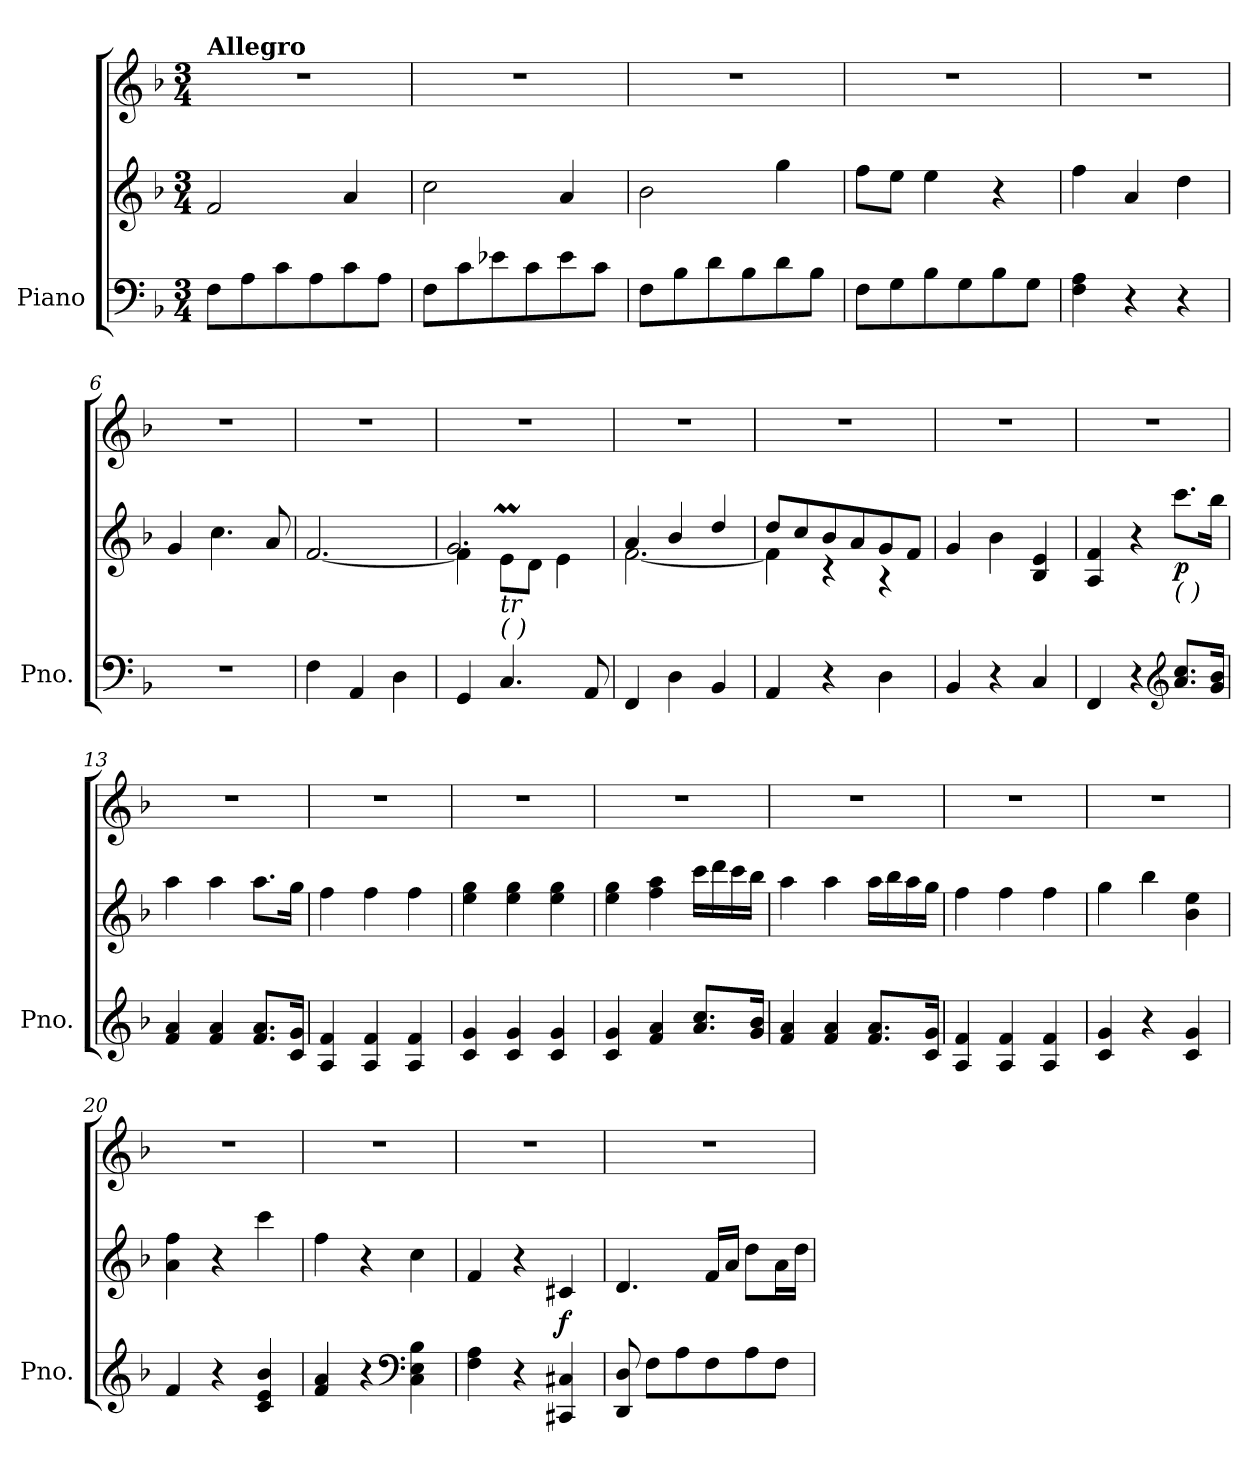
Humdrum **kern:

**kern	**kern	**kern	**dynam
*part1	*part1	*part1	*part1
*staff3	*staff2	*staff1	*staff1/2/3
*I"Piano	*	*	*
*I'Pno.	*	*	*
*	*	*stria5	*
*clefF4	*clefG2	*clefG2	*
*k[b-]	*k[b-]	*k[b-]	*
*M3/4	*M3/4	*M3/4	*
=1	=1	=1	=1
!	!	!LO:TX:a:B:t=Allegro	!
!	!	!	!LO:DY:b=2
!	!	!	!LO:DY:n=1:b=2
!	!	!	!LO:DY:n=2:b=2
8F\L	2f/	2.r	other-dynamics p other-dynamics
8A\	.	.	.
8c\	.	.	.
8A\	.	.	.
8c\	4a/	.	.
8A\J	.	.	.
=2	=2	=2	=2
8F\L	2cc\	2.r	.
8c\	.	.	.
8e-X\	.	.	.
8c\	.	.	.
8e-\	4a/	.	.
8c\J	.	.	.
=3	=3	=3	=3
8F\L	2b-\	2.r	.
8B-\	.	.	.
8d\	.	.	.
8B-\	.	.	.
8d\	4gg\	.	.
8B-\J	.	.	.
=4	=4	=4	=4
8F\L	8ff\L	2.r	.
8G\	8ee\J	.	.
8B-\	4ee\	.	.
8G\	.	.	.
8B-\	4r	.	.
8G\J	.	.	.
=5	=5	=5	=5
4F\ 4A\	4ff\	2.r	.
4r	4a/	.	.
4r	4dd\	.	.
=6	=6	=6	=6
2.r	4g/	2.r	.
.	4.cc\	.	.
.	8a/	.	.
=7	=7	=7	=7
4F\	[<2.f/	2.r	.
4AA/	.	.	.
4D\	.	.	.
=8	=8	=8	=8
*	*^	*	*
4GG/	4f\]	2.g/	2.r	.
!	!LO:TX:b:i:t=tr	!	!	!
!	!LO:TX:b:i:t=(   )	!	!	!
4.C</	8em<\L	.	.	.
.	8d\J	.	.	.
.	4e\	.	.	.
8AA/	.	.	.	.
!!LO:LB:g=z
=9	=9	=9	=9	=9
4FF/	4a/	[2.f\	2.r	.
4D\	4b-/	.	.	.
4BB-/	4dd/	.	.	.
=10	=10	=10	=10	=10
4AA/	8dd/L	4f\]	2.r	.
.	8cc/	.	.	.
4r	8b-/	4r	.	.
.	8a/	.	.	.
4D\	8g/	4r	.	.
.	8f/J	.	.	.
*	*v	*v	*	*
=11	=11	=11	=11
4BB-/	4g/	2.r	.
4r	4b-\	.	.
4C/	4B-/ 4e/	.	.
=12	=12	=12	=12
4FF/	4A/ 4f/	2.r	.
4r	4r	.	.
*clefG2	*	*	*
!	!LO:TX:b:i:t=(  )	!	!
!	!	!	!LO:DY:b=2
8.a/ 8.cc/L	8.ccc\L	.	p
16g/ 16b-/Jk	16bb-\Jk	.	.
=13	=13	=13	=13
4f/ 4a/	4aa\	2.r	.
4f/ 4a/	4aa\	.	.
8.f/<< 8.a/<<L	8.aa\L	.	.
16c/<< 16g/<<Jk	16gg\Jk	.	.
=14	=14	=14	=14
4A/ 4f/	4ff\	2.r	.
4A/ 4f/	4ff\	.	.
4A/ 4f/	4ff\	.	.
=15	=15	=15	=15
4c/ 4g/	4ee\ 4gg\	2.r	.
4c/ 4g/	4ee\ 4gg\	.	.
4c/ 4g/	4ee\ 4gg\	.	.
=16	=16	=16	=16
4c/ 4g/	4ee\ 4gg\	2.r	.
4f/ 4a/	4ff\ 4aa\	.	.
8.a/ 8.cc/L	16ccc\LL	.	.
.	16ddd\	.	.
.	16ccc\	.	.
16g/ 16b-/Jk	16bb-\JJ	.	.
=17	=17	=17	=17
4f/ 4a/	4aa\	2.r	.
4f/ 4a/	4aa\	.	.
8.f/ 8.a/L	16aa\LL	.	.
.	16bb-\	.	.
.	16aa\	.	.
16c/ 16g/Jk	16gg\JJ	.	.
!!LO:LB:g=z
=18	=18	=18	=18
4A/ 4f/	4ff\	2.r	.
4A/ 4f/	4ff\	.	.
4A/ 4f/	4ff\	.	.
=19	=19	=19	=19
4c/ 4g/	4gg\	2.r	.
4r	4bb-\	.	.
4c/ 4g/	4b-\ 4ee\	.	.
=20	=20	=20	=20
4f/	4a\ 4ff\	2.r	.
4r	4r	.	.
4c/ 4e/ 4b-/	4ccc\	.	.
=21	=21	=21	=21
4f/ 4a/	4ff\	2.r	.
4r	4r	.	.
*clefF4	*	*	*
4C\ 4E\ 4B-\	4cc\	.	.
=22	=22	=22	=22
4F\ 4A\	4f/	2.r	.
4r	4r	.	.
!	!	!	!LO:DY:b=2
4CC#X/ 4C#X/	4c#X/	.	f
=23	=23	=23	=23
8DD/ 8D/	4.d/	2.r	.
8F<\L	.	.	.
8A\	.	.	.
8F\	16f/LL	.	.
.	16a/JJ	.	.
8A\	8dd\L	.	.
8F\J	16a\L	.	.
.	16dd\JJ	.	.
=	=	=	=
*-	*-	*-	*-
